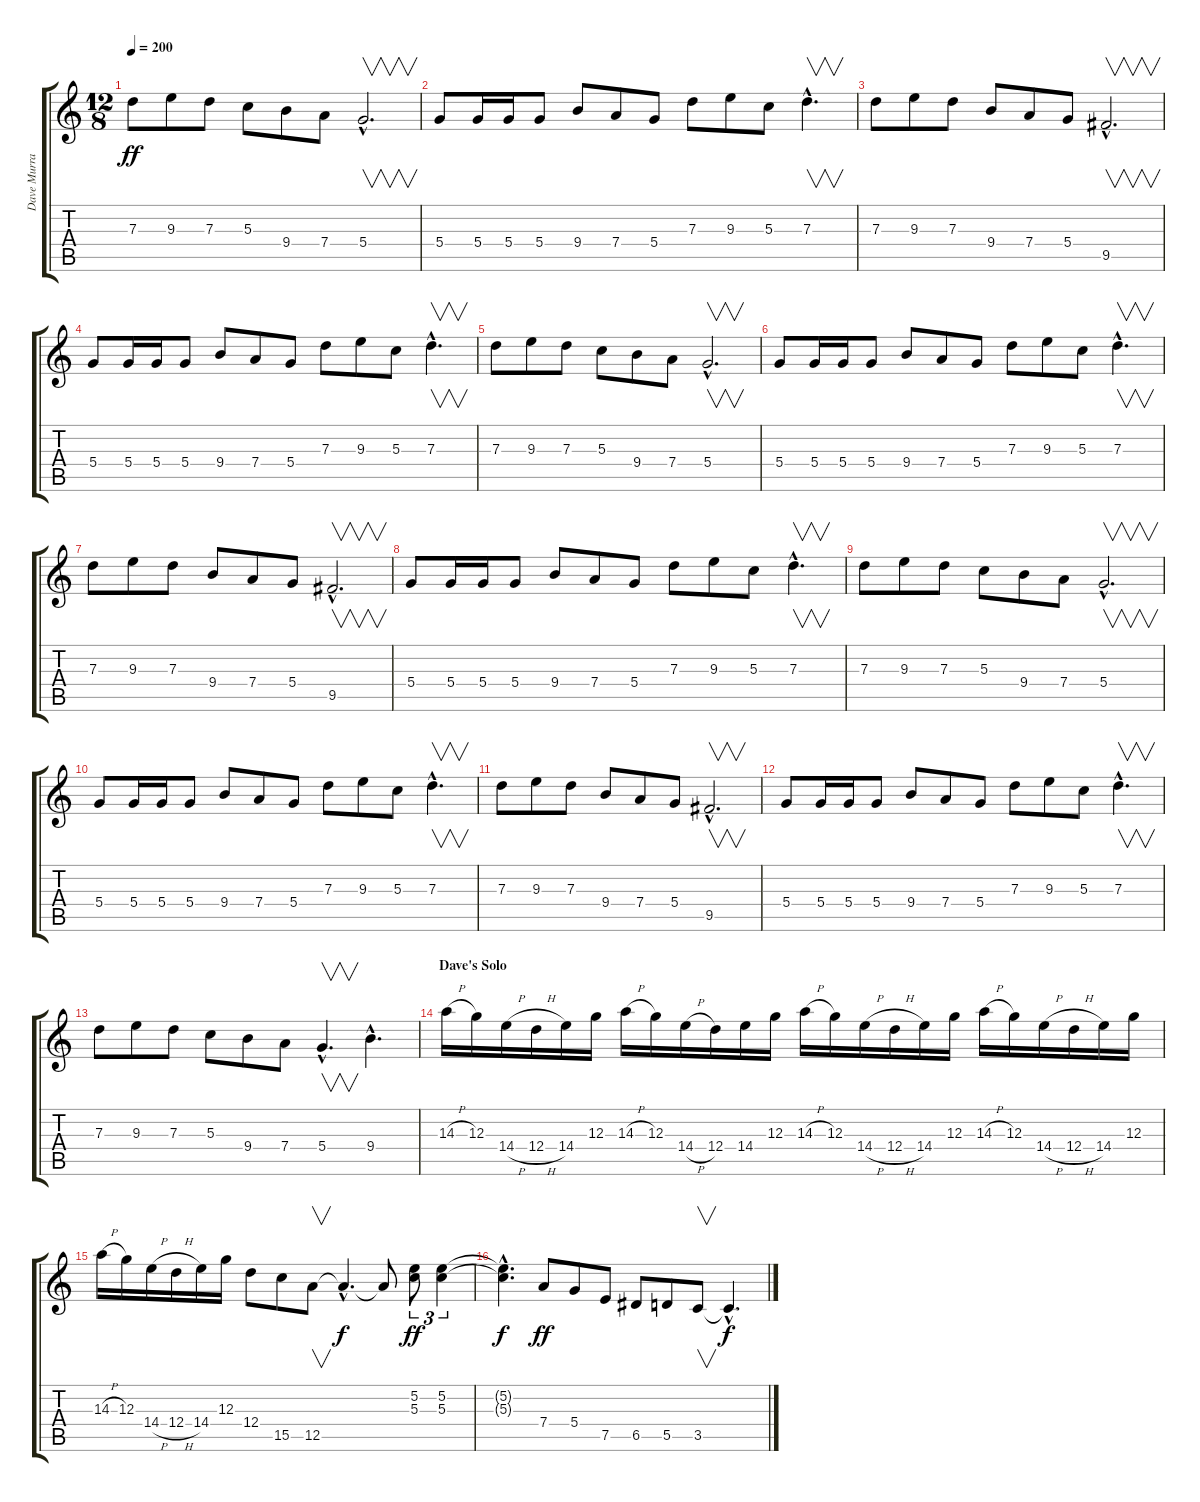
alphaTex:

\track ("Dave Murray" "Dave Murra") {instrument overdrivenguitar}
\staff {score tabs}
\tuning (E4 B3 G3 D3 A2 E2) {hide}
\ts (12 8)
\tempo 200
\clef g2
\ks c
7.3.8{dy ff} 9.3.8 7.3.8 5.3.8 9.4.8 7.4.8 5.4{hac}.2{v d} |
5.4.8 5.4.16 5.4.16 5.4.8 9.4.8 7.4.8 5.4.8 7.3.8 9.3.8 5.3.8 7.3{hac}.4{v d} |
7.3.8 9.3.8 7.3.8 9.4.8 7.4.8 5.4.8 9.5{hac}.2{v d} |
5.4.8 5.4.16 5.4.16 5.4.8 9.4.8 7.4.8 5.4.8 7.3.8 9.3.8 5.3.8 7.3{hac}.4{v d} |
7.3.8 9.3.8 7.3.8 5.3.8 9.4.8 7.4.8 5.4{hac}.2{v d} |
5.4.8 5.4.16 5.4.16 5.4.8 9.4.8 7.4.8 5.4.8 7.3.8 9.3.8 5.3.8 7.3{hac}.4{v d} |
7.3.8 9.3.8 7.3.8 9.4.8 7.4.8 5.4.8 9.5{hac}.2{v d} |
5.4.8 5.4.16 5.4.16 5.4.8 9.4.8 7.4.8 5.4.8 7.3.8 9.3.8 5.3.8 7.3{hac}.4{v d} |
7.3.8 9.3.8 7.3.8 5.3.8 9.4.8 7.4.8 5.4{hac}.2{v d} |
5.4.8 5.4.16 5.4.16 5.4.8 9.4.8 7.4.8 5.4.8 7.3.8 9.3.8 5.3.8 7.3{hac}.4{v d} |
7.3.8 9.3.8 7.3.8 9.4.8 7.4.8 5.4.8 9.5{hac}.2{v d} |
5.4.8 5.4.16 5.4.16 5.4.8 9.4.8 7.4.8 5.4.8 7.3.8 9.3.8 5.3.8 7.3{hac}.4{v d} |
7.3.8 9.3.8 7.3.8 5.3.8 9.4.8 7.4.8 5.4{hac}.4{v d} 9.4{hac}.4{d volume 16 instrument distortionguitar} |
\section ("" "Dave's Solo")
14.3{h}.16{volume 16 instrument distortionguitar} 12.3.16 14.4{h}.16 12.4{h}.16 14.4.16 12.3.16 14.3{h}.16 12.3.16 14.4{h}.16 12.4.16 14.4.16 12.3.16 14.3{h}.16 12.3.16 14.4{h}.16 12.4{h}.16 14.4.16 12.3.16 14.3{h}.16 12.3.16 14.4{h}.16 12.4{h}.16 14.4.16 12.3.16 |
14.3{h}.16{volume 16 instrument distortionguitar} 12.3.16 14.4{h}.16 12.4{h}.16 14.4.16 12.3.16 12.4.8 15.5.8 12.5.8{v} 12.5{hac t}.4{d dy f} 12.5{t}.8 (5.2 5.3).8{tu (3 2) dy ff} (5.2 5.3).4{tu (3 2)} |
(5.2{hac t} 5.3{hac t}).4{d dy f volume 16 instrument distortionguitar} 7.4.8{dy ff} 5.4.8 7.5.8 6.5.8 5.5.8 3.5.8{v} 3.5{hac t}.4{d dy f}
